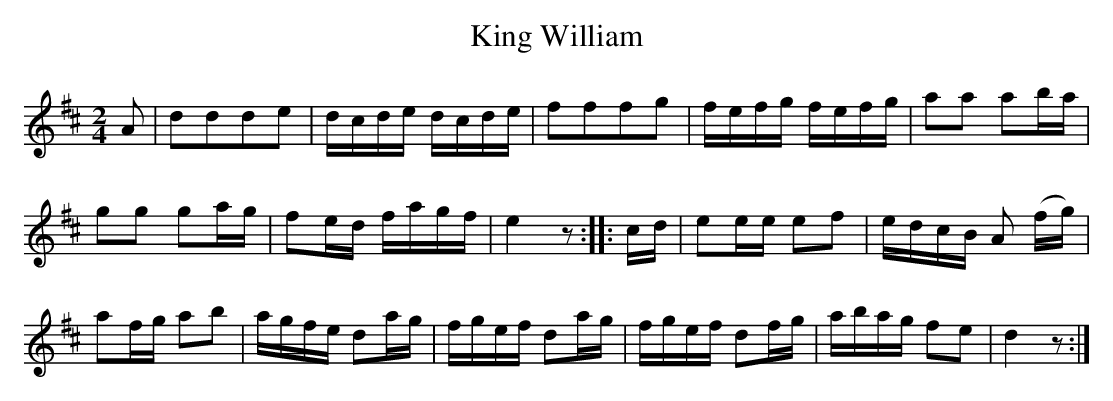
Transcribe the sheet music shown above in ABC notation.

X:1
T:King William
M:2/4
L:1/16
Q:1/4=100
K:D
A2|d2d2d2e2|dcde dcde|f2f2f2g2|fefg fefg|a2a2 a2ba|
g2g2 g2ag|f2ed fagf|e4 z2::cd|e2ee e2f2|edcB A2 (fg)|
a2fg a2b2|agfe d2ag|fgef d2ag|fgef d2fg|abag f2e2|d4 z2:|
